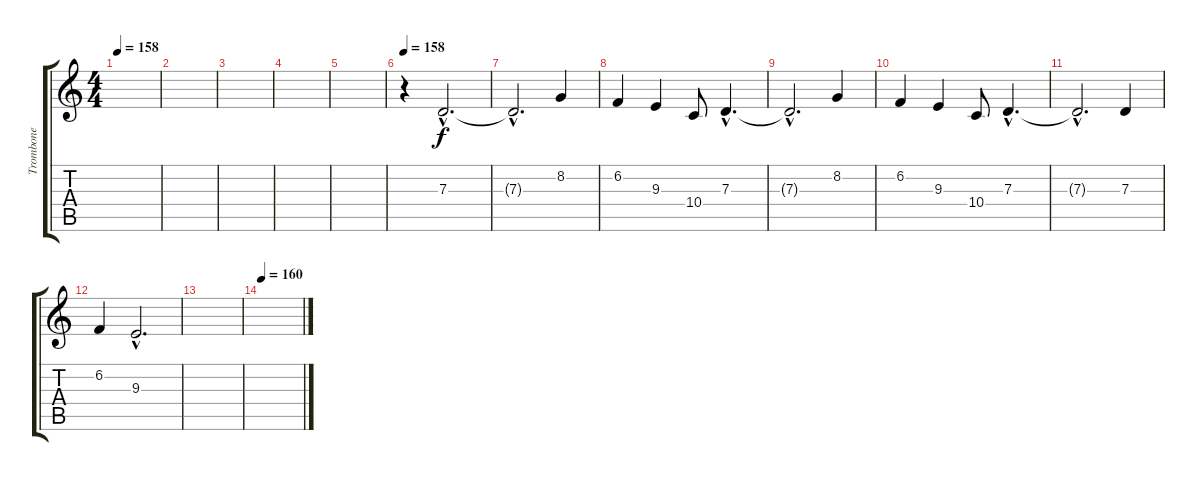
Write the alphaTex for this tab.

\track ("Trombone" "Trombone") {instrument trombone}
\staff {score tabs}
\tuning (E4 B3 G3 D3 A2 E2) {hide}
\ts (4 4)
\tempo 158
\clef g2
\ks c
|
|
|
|
|
\tempo 158
r.4 7.3{hac}.2{d} |
7.3{hac t}.2{d} 8.2.4 |
6.2.4 9.3.4 10.4.8 7.3{hac}.4{d} |
7.3{hac t}.2{d} 8.2.4 |
6.2.4 9.3.4 10.4.8 7.3{hac}.4{d} |
7.3{hac t}.2{d} 7.3.4 |
6.2.4 9.3{hac}.2{d} |
|
\tempo 160
